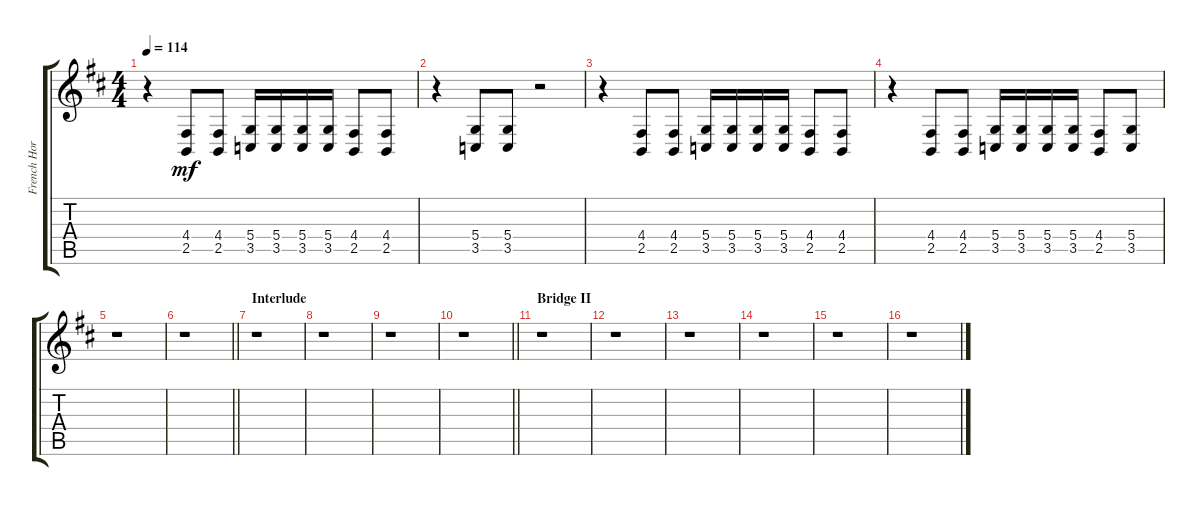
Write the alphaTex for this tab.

\track ("French Horn" "French Hor") {instrument frenchhorn}
\staff {score tabs}
\tuning (E4 B3 G3 D3 A2 E2) {hide}
\ts (4 4)
\tempo 114
\clef g2
\ks bminor
r.4{dy mf} (4.4 2.5).8 (4.4 2.5).8 (5.4 3.5).16 (5.4 3.5).16 (5.4 3.5).16 (5.4 3.5).16 (4.4 2.5).8 (4.4 2.5).8 |
r.4 (5.4 3.5).8 (5.4 3.5).8 r.2 |
r.4 (4.4 2.5).8 (4.4 2.5).8 (5.4 3.5).16 (5.4 3.5).16 (5.4 3.5).16 (5.4 3.5).16 (4.4 2.5).8 (4.4 2.5).8 |
r.4 (4.4 2.5).8 (4.4 2.5).8 (5.4 3.5).16 (5.4 3.5).16 (5.4 3.5).16 (5.4 3.5).16 (4.4 2.5).8 (5.4 3.5).8 |
r.1 |
\barLineRight lightlight
r.1 |
\section ("" "Interlude")
r.1 |
r.1 |
r.1 |
\barLineRight lightlight
r.1 |
\section ("" "Bridge II")
r.1 |
r.1 |
r.1 |
r.1 |
r.1 |
r.1
